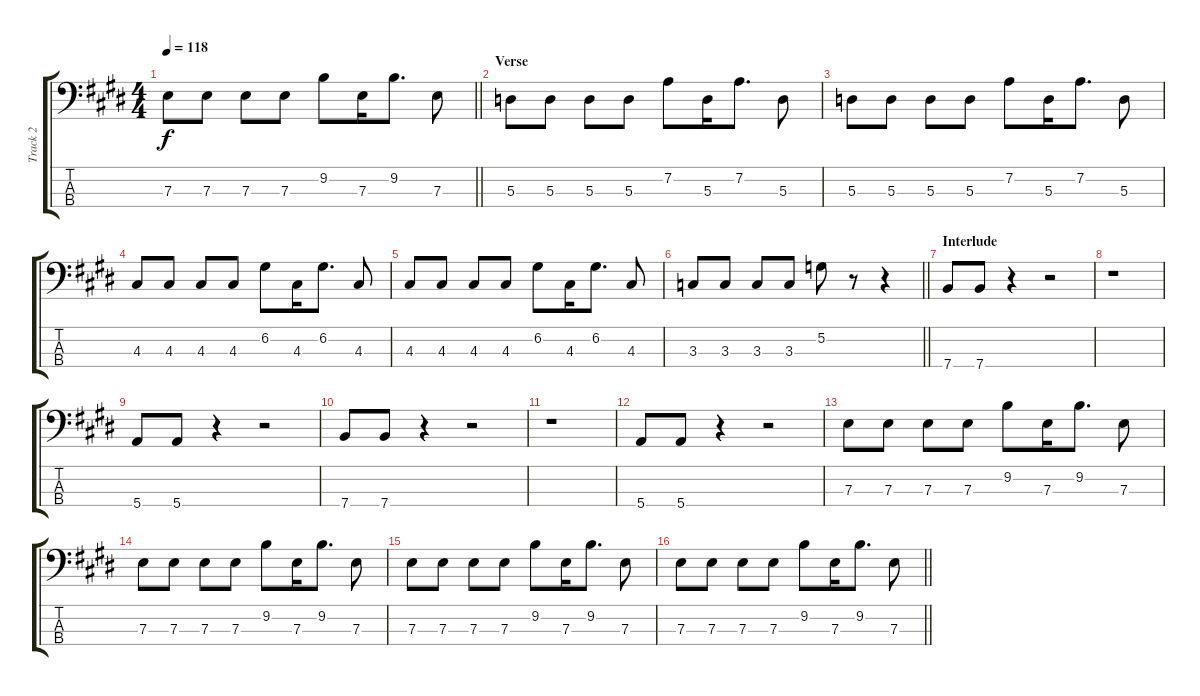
\track ("Track 2" "Track 2") {instrument electricbassfinger}
\staff {score tabs}
\tuning (G2 D2 A1 E1) {hide}
\ts (4 4)
\tempo 118
\clef f4
\barLineRight lightlight
\ks e
7.3.8{dy f} 7.3.8 7.3.8 7.3.8 9.2.8 7.3.16 9.2.8{d} 7.3.8 |
\section ("" "Verse")
5.3.8 5.3.8 5.3.8 5.3.8 7.2.8 5.3.16 7.2.8{d} 5.3.8 |
5.3.8 5.3.8 5.3.8 5.3.8 7.2.8 5.3.16 7.2.8{d} 5.3.8 |
4.3.8 4.3.8 4.3.8 4.3.8 6.2.8 4.3.16 6.2.8{d} 4.3.8 |
4.3.8 4.3.8 4.3.8 4.3.8 6.2.8 4.3.16 6.2.8{d} 4.3.8 |
\barLineRight lightlight
3.3.8 3.3.8 3.3.8 3.3.8 5.2.8 r.8 r.4 |
\section ("" "Interlude")
7.4.8 7.4.8 r.4 r.2 |
r.1 |
5.4.8 5.4.8 r.4 r.2 |
7.4.8 7.4.8 r.4 r.2 |
r.1 |
5.4.8 5.4.8 r.4 r.2 |
7.3.8 7.3.8 7.3.8 7.3.8 9.2.8 7.3.16 9.2.8{d} 7.3.8 |
7.3.8 7.3.8 7.3.8 7.3.8 9.2.8 7.3.16 9.2.8{d} 7.3.8 |
7.3.8 7.3.8 7.3.8 7.3.8 9.2.8 7.3.16 9.2.8{d} 7.3.8 |
\barLineRight lightlight
7.3.8 7.3.8 7.3.8 7.3.8 9.2.8 7.3.16 9.2.8{d} 7.3.8
